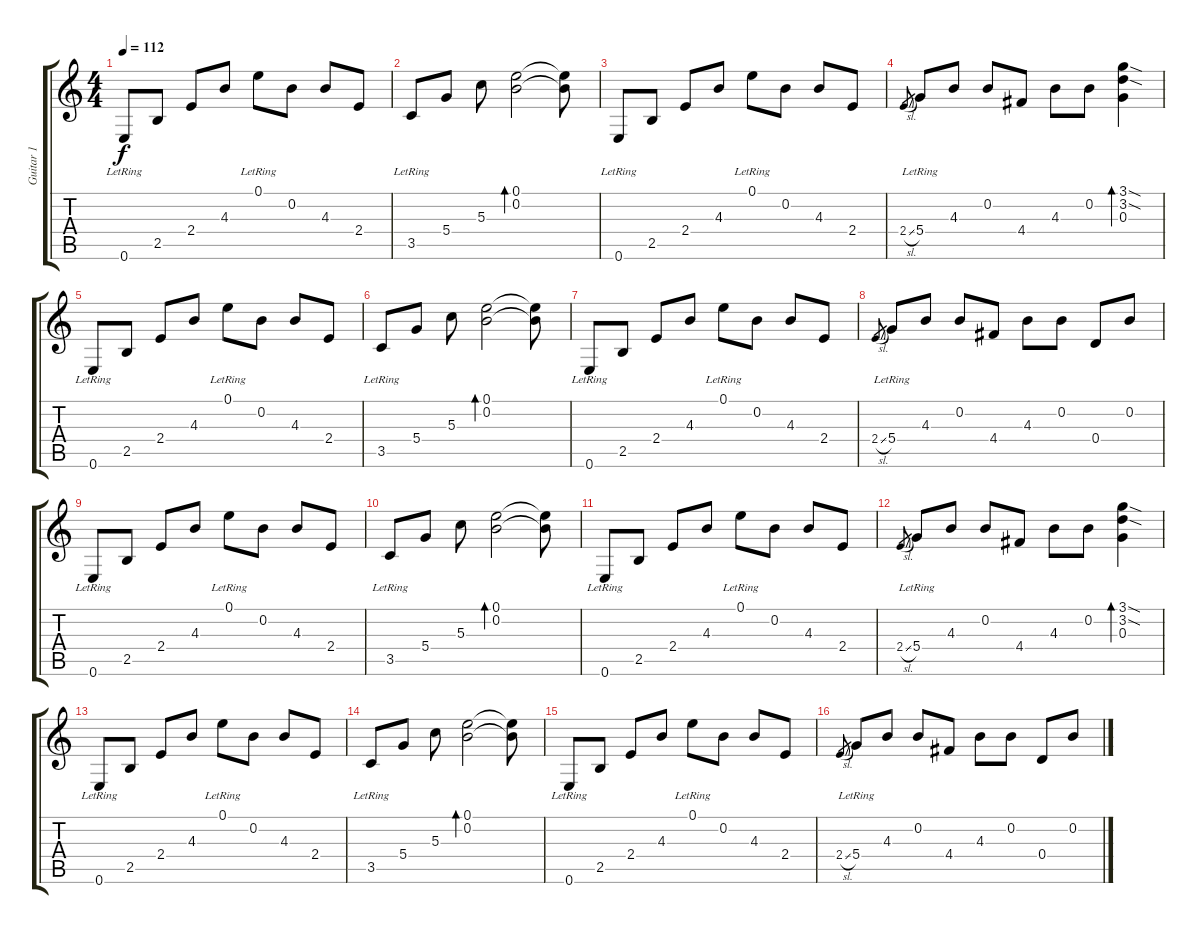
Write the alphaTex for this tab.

\track ("Guitar 1" "Guitar 1") {instrument acousticguitarsteel}
\staff {score tabs}
\tuning (E4 B3 G3 D3 A2 E2) {hide}
\ts (4 4)
\tempo 112
\clef g2
\ks c
0.6{lr}.8{dy f} 2.5.8 2.4.8 4.3.8 0.1{lr}.8 0.2.8 4.3.8 2.4.8 |
3.5{lr}.8 5.4.8 5.3.8 (0.1 0.2).2{bd 240} (0.1{t} 0.2{t}).8 |
0.6{lr}.8 2.5.8 2.4.8 4.3.8 0.1{lr}.8 0.2.8 4.3.8 2.4.8 |
2.4{sl}.8{gr} 5.4{lr}.8 4.3.8 0.2.8 4.4.8 4.3.8 0.2.8 (3.1{sod} 3.2{sod} 0.3).4{bd 120} |
0.6{lr}.8 2.5.8 2.4.8 4.3.8 0.1{lr}.8 0.2.8 4.3.8 2.4.8 |
3.5{lr}.8 5.4.8 5.3.8 (0.1 0.2).2{bd 240} (0.1{t} 0.2{t}).8 |
0.6{lr}.8 2.5.8 2.4.8 4.3.8 0.1{lr}.8 0.2.8 4.3.8 2.4.8 |
2.4{sl}.8{gr} 5.4{lr}.8 4.3.8 0.2.8 4.4.8 4.3.8 0.2.8 0.4.8 0.2.8 |
0.6{lr}.8 2.5.8 2.4.8 4.3.8 0.1{lr}.8 0.2.8 4.3.8 2.4.8 |
3.5{lr}.8 5.4.8 5.3.8 (0.1 0.2).2{bd 240} (0.1{t} 0.2{t}).8 |
0.6{lr}.8 2.5.8 2.4.8 4.3.8 0.1{lr}.8 0.2.8 4.3.8 2.4.8 |
2.4{sl}.8{gr} 5.4{lr}.8 4.3.8 0.2.8 4.4.8 4.3.8 0.2.8 (3.1{sod} 3.2{sod} 0.3).4{bd 120} |
0.6{lr}.8 2.5.8 2.4.8 4.3.8 0.1{lr}.8 0.2.8 4.3.8 2.4.8 |
3.5{lr}.8 5.4.8 5.3.8 (0.1 0.2).2{bd 240} (0.1{t} 0.2{t}).8 |
0.6{lr}.8 2.5.8 2.4.8 4.3.8 0.1{lr}.8 0.2.8 4.3.8 2.4.8 |
2.4{sl}.8{gr} 5.4{lr}.8 4.3.8 0.2.8 4.4.8 4.3.8 0.2.8 0.4.8 0.2.8
